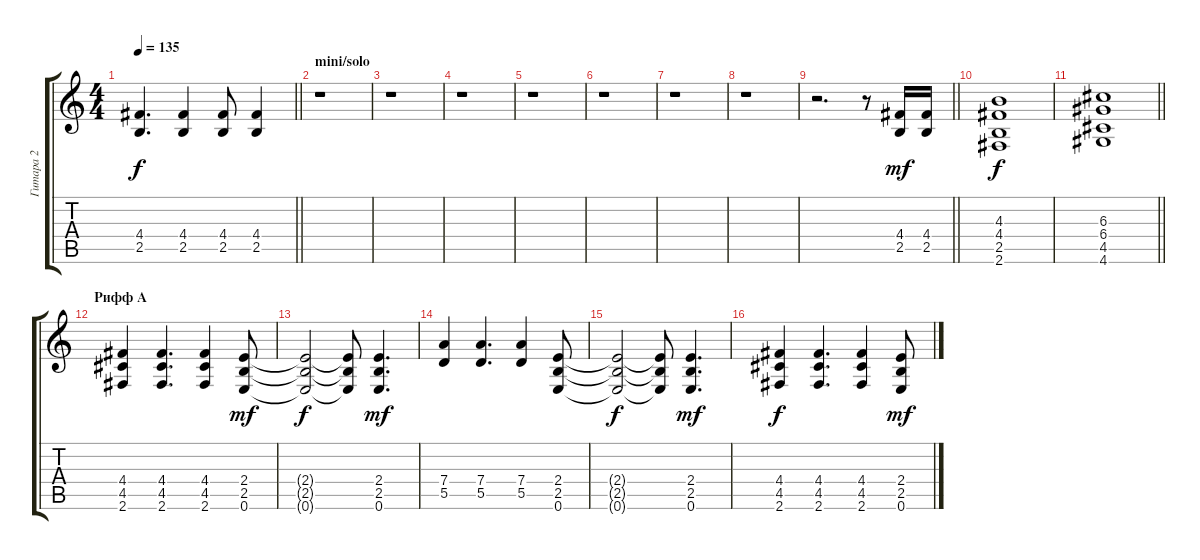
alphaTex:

\track ("Гитара 2" "Гитара 2") {instrument distortionguitar}
\staff {score tabs}
\tuning (E4 B3 G3 D3 A2 E2) {hide}
\ts (4 4)
\tempo 135
\clef g2
\barLineRight lightlight
\ks c
(4.4{t} 2.5{t}).4{d dy f} (4.4 2.5).4 (4.4 2.5).8 (4.4 2.5).4 |
\section ("" "mini/solo")
r.1 |
r.1 |
r.1 |
r.1 |
r.1 |
r.1 |
r.1 |
\barLineRight lightlight
r.2{d} r.8 (4.4 2.5).16{dy mf} (4.4 2.5).16 |
\section ("" "")
(4.3 4.4 2.5 2.6).1{dy f} |
\barLineRight lightlight
(6.3 6.4 4.5 4.6).1 |
\section ("" "Рифф А")
(4.4 4.5 2.6).4 (4.4 4.5 2.6).4{d} (4.4 4.5 2.6).4 (2.4 2.5 0.6).8{dy mf} |
(2.4{t} 2.5{t} 0.6{t}).2{dy f} (2.4{t} 2.5{t} 0.6{t}).8 (2.4 2.5 0.6).4{d dy mf} |
(7.4 5.5).4 (7.4 5.5).4{d} (7.4 5.5).4 (2.4 2.5 0.6).8 |
(2.4{t} 2.5{t} 0.6{t}).2{dy f} (2.4{t} 2.5{t} 0.6{t}).8 (2.4 2.5 0.6).4{d dy mf} |
(4.4 4.5 2.6).4{dy f} (4.4 4.5 2.6).4{d} (4.4 4.5 2.6).4 (2.4 2.5 0.6).8{dy mf}
